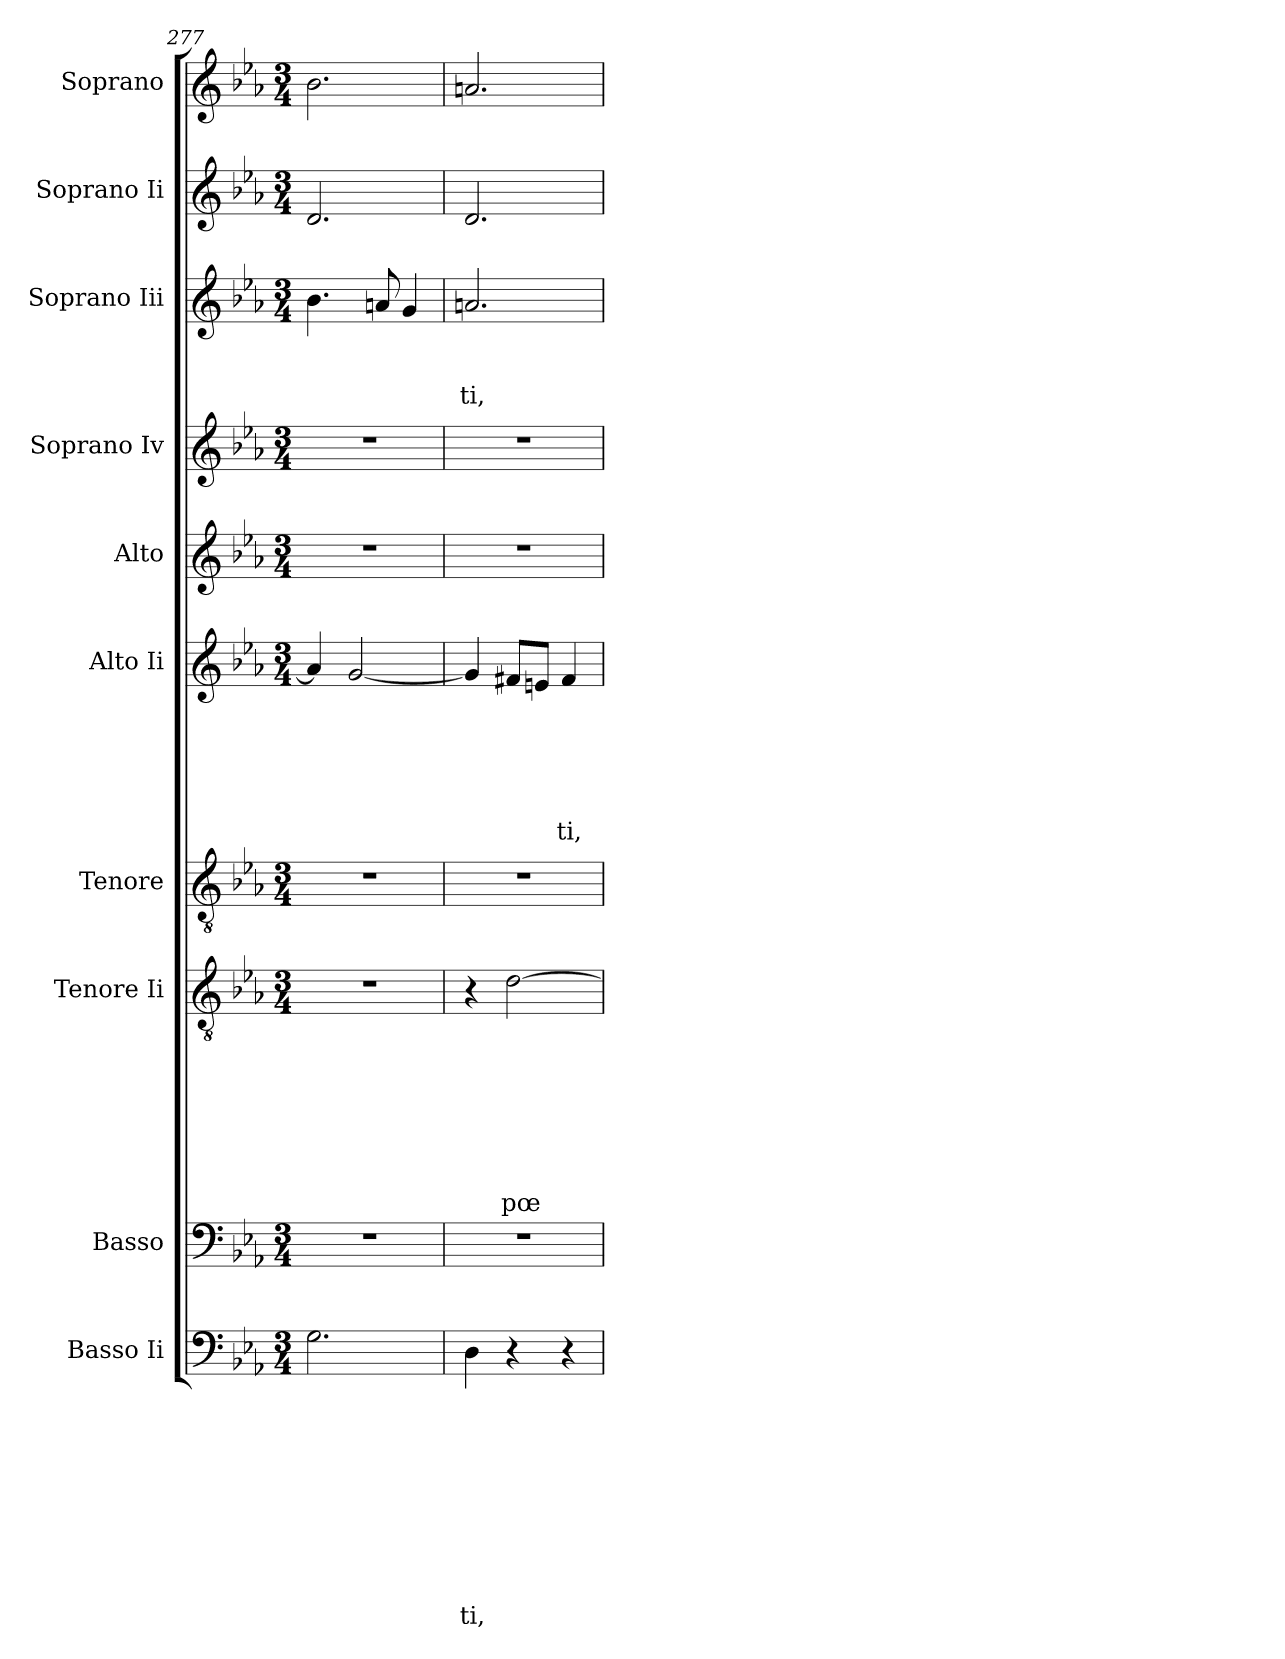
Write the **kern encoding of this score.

**kern	**text	**text	**text	**text	**text	**text	**text	**text	**text	**text	**kern	**kern	**text	**text	**text	**text	**text	**text	**text	**text	**kern	**kern	**text	**text	**text	**text	**text	**text	**kern	**kern	**kern	**text	**text	**text	**kern	**kern
*part10	*part10	*part10	*part10	*part10	*part10	*part10	*part10	*part10	*part10	*part10	*part9	*part8	*part8	*part8	*part8	*part8	*part8	*part8	*part8	*part8	*part7	*part6	*part6	*part6	*part6	*part6	*part6	*part6	*part5	*part4	*part3	*part3	*part3	*part3	*part2	*part1
*staff10	*staff10	*staff10	*staff10	*staff10	*staff10	*staff10	*staff10	*staff10	*staff10	*staff10	*staff9	*staff8	*staff8	*staff8	*staff8	*staff8	*staff8	*staff8	*staff8	*staff8	*staff7	*staff6	*staff6	*staff6	*staff6	*staff6	*staff6	*staff6	*staff5	*staff4	*staff3	*staff3	*staff3	*staff3	*staff2	*staff1
*I"Basso Ii	*	*	*	*	*	*	*	*	*	*	*I"Basso	*I"Tenore Ii	*	*	*	*	*	*	*	*	*I"Tenore	*I"Alto Ii	*	*	*	*	*	*	*I"Alto	*I"Soprano Iv	*I"Soprano Iii	*	*	*	*I"Soprano Ii	*I"Soprano
*clefF4	*	*	*	*	*	*	*	*	*	*	*clefF4	*clefGv2	*	*	*	*	*	*	*	*	*clefGv2	*clefG2	*	*	*	*	*	*	*clefG2	*clefG2	*clefG2	*	*	*	*clefG2	*clefG2
*k[b-e-a-]	*	*	*	*	*	*	*	*	*	*	*k[b-e-a-]	*k[b-e-a-]	*	*	*	*	*	*	*	*	*k[b-e-a-]	*k[b-e-a-]	*	*	*	*	*	*	*k[b-e-a-]	*k[b-e-a-]	*k[b-e-a-]	*	*	*	*k[b-e-a-]	*k[b-e-a-]
*E-:	*	*	*	*	*	*	*	*	*	*	*E-:	*E-:	*	*	*	*	*	*	*	*	*E-:	*E-:	*	*	*	*	*	*	*E-:	*E-:	*E-:	*	*	*	*E-:	*E-:
*M3/4	*	*	*	*	*	*	*	*	*	*	*M3/4	*M3/4	*	*	*	*	*	*	*	*	*M3/4	*M3/4	*	*	*	*	*	*	*M3/4	*M3/4	*M3/4	*	*	*	*M3/4	*M3/4
=277	=277	=277	=277	=277	=277	=277	=277	=277	=277	=277	=277	=277	=277	=277	=277	=277	=277	=277	=277	=277	=277	=277	=277	=277	=277	=277	=277	=277	=277	=277	=277	=277	=277	=277	=277	=277
!	!	!	!	!	!	!	!	!	!	!	!LO:N:vis=1	!LO:N:vis=1	!	!	!	!	!	!	!	!	!LO:N:vis=1	!	!	!	!	!	!	!	!LO:N:vis=1	!LO:N:vis=1	!	!	!	!	!	!
2.G\	.	.	.	.	.	.	.	.	.	.	2.r	2.r	.	.	.	.	.	.	.	.	2.r	4a/]	.	.	.	.	.	.	2.r	2.r	4.b-\	.	.	.	2.d/	2.b-\
.	.	.	.	.	.	.	.	.	.	.	.	.	.	.	.	.	.	.	.	.	.	[>2g/	.	.	.	.	.	.	.	.	.	.	.	.	.	.
.	.	.	.	.	.	.	.	.	.	.	.	.	.	.	.	.	.	.	.	.	.	.	.	.	.	.	.	.	.	.	8an/	.	.	.	.	.
.	.	.	.	.	.	.	.	.	.	.	.	.	.	.	.	.	.	.	.	.	.	.	.	.	.	.	.	.	.	.	4g/	.	.	.	.	.
!!LO:PB:g=z
=278	=278	=278	=278	=278	=278	=278	=278	=278	=278	=278	=278	=278	=278	=278	=278	=278	=278	=278	=278	=278	=278	=278	=278	=278	=278	=278	=278	=278	=278	=278	=278	=278	=278	=278	=278	=278
!	!	!	!	!	!	!	!	!	!	!LO:LY:b	!LO:N:vis=1	!	!	!	!	!	!	!	!	!	!LO:N:vis=1	!	!	!	!	!	!	!	!LO:N:vis=1	!LO:N:vis=1	!	!	!	!LO:LY:b	!	!
4D\	.	.	.	.	.	.	.	.	.	-ti,	2.r	4r	.	.	.	.	.	.	.	.	2.r	4g/]	.	.	.	.	.	.	2.r	2.r	2.an/	.	.	-ti,	2.d/	2.an/
!	!	!	!	!	!	!	!	!	!	!	!	!	!	!	!	!	!	!	!	!LO:LY:b	!	!	!	!	!	!	!	!	!	!	!	!	!	!	!	!
4r	.	.	.	.	.	.	.	.	.	.	.	[>2d\	.	.	.	.	.	.	.	pœ-	.	8f#X/L	.	.	.	.	.	.	.	.	.	.	.	.	.	.
.	.	.	.	.	.	.	.	.	.	.	.	.	.	.	.	.	.	.	.	.	.	8en/J	.	.	.	.	.	.	.	.	.	.	.	.	.	.
!	!	!	!	!	!	!	!	!	!	!	!	!	!	!	!	!	!	!	!	!	!	!	!	!	!	!	!	!LO:LY:b	!	!	!	!	!	!	!	!
4r	.	.	.	.	.	.	.	.	.	.	.	.	.	.	.	.	.	.	.	.	.	4f#/	.	.	.	.	.	-ti,	.	.	.	.	.	.	.	.
=	=	=	=	=	=	=	=	=	=	=	=	=	=	=	=	=	=	=	=	=	=	=	=	=	=	=	=	=	=	=	=	=	=	=	=	=
*-	*-	*-	*-	*-	*-	*-	*-	*-	*-	*-	*-	*-	*-	*-	*-	*-	*-	*-	*-	*-	*-	*-	*-	*-	*-	*-	*-	*-	*-	*-	*-	*-	*-	*-	*-	*-
